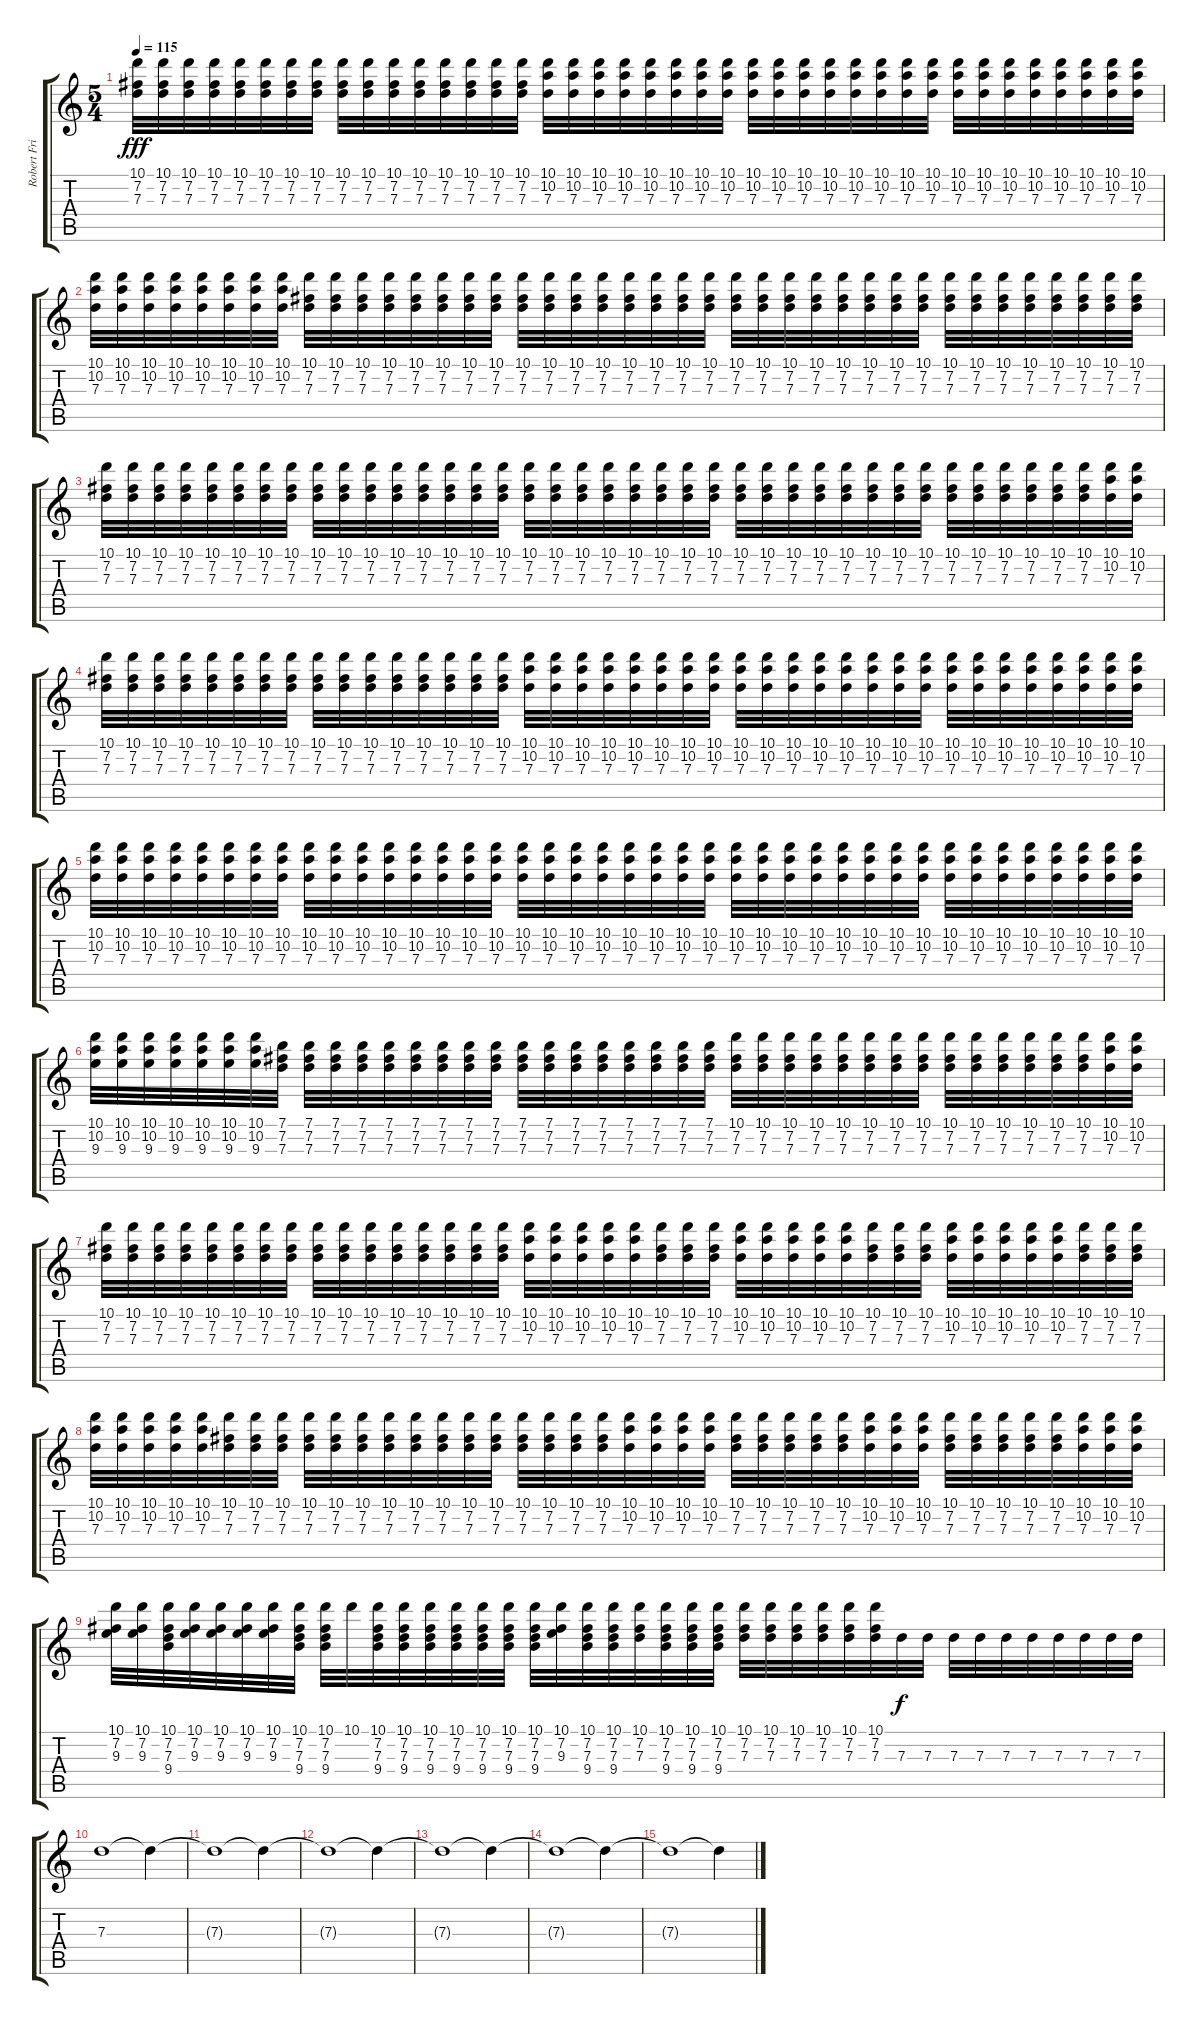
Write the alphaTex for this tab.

\track ("Robert Fripp Guitar" "Robert Fri") {instrument electricguitarclean}
\staff {score tabs}
\tuning (E4 B3 G3 D3 A2 E2) {hide}
\ts (5 4)
\tempo 115
\clef g2
\ks c
(10.1 7.2 7.3).32{dy fff} (10.1 7.2 7.3).32 (10.1 7.2 7.3).32 (10.1 7.2 7.3).32 (10.1 7.2 7.3).32 (10.1 7.2 7.3).32 (10.1 7.2 7.3).32 (10.1 7.2 7.3).32 (10.1 7.2 7.3).32 (10.1 7.2 7.3).32 (10.1 7.2 7.3).32 (10.1 7.2 7.3).32 (10.1 7.2 7.3).32 (10.1 7.2 7.3).32 (10.1 7.2 7.3).32 (10.1 7.2 7.3).32 (10.1 10.2 7.3).32 (10.1 10.2 7.3).32 (10.1 10.2 7.3).32 (10.1 10.2 7.3).32 (10.1 10.2 7.3).32 (10.1 10.2 7.3).32 (10.1 10.2 7.3).32 (10.1 10.2 7.3).32 (10.1 10.2 7.3).32 (10.1 10.2 7.3).32 (10.1 10.2 7.3).32 (10.1 10.2 7.3).32 (10.1 10.2 7.3).32 (10.1 10.2 7.3).32 (10.1 10.2 7.3).32 (10.1 10.2 7.3).32 (10.1 10.2 7.3).32 (10.1 10.2 7.3).32 (10.1 10.2 7.3).32 (10.1 10.2 7.3).32 (10.1 10.2 7.3).32 (10.1 10.2 7.3).32 (10.1 10.2 7.3).32 (10.1 10.2 7.3).32 |
(10.1 10.2 7.3).32 (10.1 10.2 7.3).32 (10.1 10.2 7.3).32 (10.1 10.2 7.3).32 (10.1 10.2 7.3).32 (10.1 10.2 7.3).32 (10.1 10.2 7.3).32 (10.1 10.2 7.3).32 (10.1 7.2 7.3).32 (10.1 7.2 7.3).32 (10.1 7.2 7.3).32 (10.1 7.2 7.3).32 (10.1 7.2 7.3).32 (10.1 7.2 7.3).32 (10.1 7.2 7.3).32 (10.1 7.2 7.3).32 (10.1 7.2 7.3).32 (10.1 7.2 7.3).32 (10.1 7.2 7.3).32 (10.1 7.2 7.3).32 (10.1 7.2 7.3).32 (10.1 7.2 7.3).32 (10.1 7.2 7.3).32 (10.1 7.2 7.3).32 (10.1 7.2 7.3).32 (10.1 7.2 7.3).32 (10.1 7.2 7.3).32 (10.1 7.2 7.3).32 (10.1 7.2 7.3).32 (10.1 7.2 7.3).32 (10.1 7.2 7.3).32 (10.1 7.2 7.3).32 (10.1 7.2 7.3).32 (10.1 7.2 7.3).32 (10.1 7.2 7.3).32 (10.1 7.2 7.3).32 (10.1 7.2 7.3).32 (10.1 7.2 7.3).32 (10.1 7.2 7.3).32 (10.1 7.2 7.3).32 |
(10.1 7.2 7.3).32 (10.1 7.2 7.3).32 (10.1 7.2 7.3).32 (10.1 7.2 7.3).32 (10.1 7.2 7.3).32 (10.1 7.2 7.3).32 (10.1 7.2 7.3).32 (10.1 7.2 7.3).32 (10.1 7.2 7.3).32 (10.1 7.2 7.3).32 (10.1 7.2 7.3).32 (10.1 7.2 7.3).32 (10.1 7.2 7.3).32 (10.1 7.2 7.3).32 (10.1 7.2 7.3).32 (10.1 7.2 7.3).32 (10.1 7.2 7.3).32 (10.1 7.2 7.3).32 (10.1 7.2 7.3).32 (10.1 7.2 7.3).32 (10.1 7.2 7.3).32 (10.1 7.2 7.3).32 (10.1 7.2 7.3).32 (10.1 7.2 7.3).32 (10.1 7.2 7.3).32 (10.1 7.2 7.3).32 (10.1 7.2 7.3).32 (10.1 7.2 7.3).32 (10.1 7.2 7.3).32 (10.1 7.2 7.3).32 (10.1 7.2 7.3).32 (10.1 7.2 7.3).32 (10.1 7.2 7.3).32 (10.1 7.2 7.3).32 (10.1 7.2 7.3).32 (10.1 7.2 7.3).32 (10.1 7.2 7.3).32 (10.1 7.2 7.3).32 (10.1 10.2 7.3).32 (10.1 10.2 7.3).32 |
(10.1 7.2 7.3).32 (10.1 7.2 7.3).32 (10.1 7.2 7.3).32 (10.1 7.2 7.3).32 (10.1 7.2 7.3).32 (10.1 7.2 7.3).32 (10.1 7.2 7.3).32 (10.1 7.2 7.3).32 (10.1 7.2 7.3).32 (10.1 7.2 7.3).32 (10.1 7.2 7.3).32 (10.1 7.2 7.3).32 (10.1 7.2 7.3).32 (10.1 7.2 7.3).32 (10.1 7.2 7.3).32 (10.1 7.2 7.3).32 (10.1 10.2 7.3).32 (10.1 10.2 7.3).32 (10.1 10.2 7.3).32 (10.1 10.2 7.3).32 (10.1 10.2 7.3).32 (10.1 10.2 7.3).32 (10.1 10.2 7.3).32 (10.1 10.2 7.3).32 (10.1 10.2 7.3).32 (10.1 10.2 7.3).32 (10.1 10.2 7.3).32 (10.1 10.2 7.3).32 (10.1 10.2 7.3).32 (10.1 10.2 7.3).32 (10.1 10.2 7.3).32 (10.1 10.2 7.3).32 (10.1 10.2 7.3).32 (10.1 10.2 7.3).32 (10.1 10.2 7.3).32 (10.1 10.2 7.3).32 (10.1 10.2 7.3).32 (10.1 10.2 7.3).32 (10.1 10.2 7.3).32 (10.1 10.2 7.3).32 |
(10.1 10.2 7.3).32 (10.1 10.2 7.3).32 (10.1 10.2 7.3).32 (10.1 10.2 7.3).32 (10.1 10.2 7.3).32 (10.1 10.2 7.3).32 (10.1 10.2 7.3).32 (10.1 10.2 7.3).32 (10.1 10.2 7.3).32 (10.1 10.2 7.3).32 (10.1 10.2 7.3).32 (10.1 10.2 7.3).32 (10.1 10.2 7.3).32 (10.1 10.2 7.3).32 (10.1 10.2 7.3).32 (10.1 10.2 7.3).32 (10.1 10.2 7.3).32 (10.1 10.2 7.3).32 (10.1 10.2 7.3).32 (10.1 10.2 7.3).32 (10.1 10.2 7.3).32 (10.1 10.2 7.3).32 (10.1 10.2 7.3).32 (10.1 10.2 7.3).32 (10.1 10.2 7.3).32 (10.1 10.2 7.3).32 (10.1 10.2 7.3).32 (10.1 10.2 7.3).32 (10.1 10.2 7.3).32 (10.1 10.2 7.3).32 (10.1 10.2 7.3).32 (10.1 10.2 7.3).32 (10.1 10.2 7.3).32 (10.1 10.2 7.3).32 (10.1 10.2 7.3).32 (10.1 10.2 7.3).32 (10.1 10.2 7.3).32 (10.1 10.2 7.3).32 (10.1 10.2 7.3).32 (10.1 10.2 7.3).32 |
(10.1 10.2 9.3).32 (10.1 10.2 9.3).32 (10.1 10.2 9.3).32 (10.1 10.2 9.3).32 (10.1 10.2 9.3).32 (10.1 10.2 9.3).32 (10.1 10.2 9.3).32 (7.1 7.2 7.3).32 (7.1 7.2 7.3).32 (7.1 7.2 7.3).32 (7.1 7.2 7.3).32 (7.1 7.2 7.3).32 (7.1 7.2 7.3).32 (7.1 7.2 7.3).32 (7.1 7.2 7.3).32 (7.1 7.2 7.3).32 (7.1 7.2 7.3).32 (7.1 7.2 7.3).32 (7.1 7.2 7.3).32 (7.1 7.2 7.3).32 (7.1 7.2 7.3).32 (7.1 7.2 7.3).32 (7.1 7.2 7.3).32 (7.1 7.2 7.3).32 (10.1 7.2 7.3).32 (10.1 7.2 7.3).32 (10.1 7.2 7.3).32 (10.1 7.2 7.3).32 (10.1 7.2 7.3).32 (10.1 7.2 7.3).32 (10.1 7.2 7.3).32 (10.1 7.2 7.3).32 (10.1 7.2 7.3).32 (10.1 7.2 7.3).32 (10.1 7.2 7.3).32 (10.1 7.2 7.3).32 (10.1 7.2 7.3).32 (10.1 7.2 7.3).32 (10.1 10.2 7.3).32 (10.1 10.2 7.3).32 |
(10.1 7.2 7.3).32 (10.1 7.2 7.3).32 (10.1 7.2 7.3).32 (10.1 7.2 7.3).32 (10.1 7.2 7.3).32 (10.1 7.2 7.3).32 (10.1 7.2 7.3).32 (10.1 7.2 7.3).32 (10.1 7.2 7.3).32 (10.1 7.2 7.3).32 (10.1 7.2 7.3).32 (10.1 7.2 7.3).32 (10.1 7.2 7.3).32 (10.1 7.2 7.3).32 (10.1 7.2 7.3).32 (10.1 7.2 7.3).32 (10.1 10.2 7.3).32 (10.1 10.2 7.3).32 (10.1 10.2 7.3).32 (10.1 10.2 7.3).32 (10.1 10.2 7.3).32 (10.1 7.2 7.3).32 (10.1 7.2 7.3).32 (10.1 7.2 7.3).32 (10.1 10.2 7.3).32 (10.1 10.2 7.3).32 (10.1 10.2 7.3).32 (10.1 10.2 7.3).32 (10.1 10.2 7.3).32 (10.1 7.2 7.3).32 (10.1 7.2 7.3).32 (10.1 7.2 7.3).32 (10.1 10.2 7.3).32 (10.1 10.2 7.3).32 (10.1 10.2 7.3).32 (10.1 10.2 7.3).32 (10.1 10.2 7.3).32 (10.1 7.2 7.3).32 (10.1 7.2 7.3).32 (10.1 7.2 7.3).32 |
(10.1 10.2 7.3).32 (10.1 10.2 7.3).32 (10.1 10.2 7.3).32 (10.1 10.2 7.3).32 (10.1 10.2 7.3).32 (10.1 7.2 7.3).32 (10.1 7.2 7.3).32 (10.1 7.2 7.3).32 (10.1 7.2 7.3).32 (10.1 7.2 7.3).32 (10.1 7.2 7.3).32 (10.1 7.2 7.3).32 (10.1 7.2 7.3).32 (10.1 7.2 7.3).32 (10.1 7.2 7.3).32 (10.1 7.2 7.3).32 (10.1 7.2 7.3).32 (10.1 7.2 7.3).32 (10.1 7.2 7.3).32 (10.1 7.2 7.3).32 (10.1 10.2 7.3).32 (10.1 10.2 7.3).32 (10.1 10.2 7.3).32 (10.1 10.2 7.3).32 (10.1 7.2 7.3).32 (10.1 7.2 7.3).32 (10.1 7.2 7.3).32 (10.1 7.2 7.3).32 (10.1 7.2 7.3).32 (10.1 10.2 7.3).32 (10.1 10.2 7.3).32 (10.1 10.2 7.3).32 (10.1 7.2 7.3).32 (10.1 7.2 7.3).32 (10.1 7.2 7.3).32 (10.1 7.2 7.3).32 (10.1 7.2 7.3).32 (10.1 10.2 7.3).32 (10.1 10.2 7.3).32 (10.1 10.2 7.3).32 |
(10.1 7.2 9.3).32 (10.1 7.2 9.3).32 (10.1 7.2 7.3 9.4).32 (10.1 7.2 9.3).32 (10.1 7.2 9.3).32 (10.1 7.2 9.3).32 (10.1 7.2 9.3).32 (10.1 7.2 7.3 9.4).32 (10.1 7.2 7.3 9.4).32 10.1.32 (10.1 7.2 7.3 9.4).32 (10.1 7.2 7.3 9.4).32 (10.1 7.2 7.3 9.4).32 (10.1 7.2 7.3 9.4).32 (10.1 7.2 7.3 9.4).32 (10.1 7.2 7.3 9.4).32 (10.1 7.2 7.3 9.4).32 (10.1 7.2 9.3).32 (10.1 7.2 7.3 9.4).32 (10.1 7.2 7.3 9.4).32 (10.1 7.2 7.3).32 (10.1 7.2 7.3 9.4).32 (10.1 7.2 7.3 9.4).32 (10.1 7.2 7.3 9.4).32 (10.1 7.2 7.3).32 (10.1 7.2 7.3).32 (10.1 7.2 7.3).32 (10.1 7.2 7.3).32 (10.1 7.2 7.3).32 (10.1 7.2 7.3).32 7.3.32{dy f} 7.3.32 7.3.32 7.3.32 7.3.32 7.3.32 7.3.32 7.3.32 7.3.32 7.3.32 |
7.3.1 7.3{t}.4 |
7.3{t}.1 7.3{t}.4 |
7.3{t}.1 7.3{t}.4 |
7.3{t}.1 7.3{t}.4 |
7.3{t}.1 7.3{t}.4 |
7.3{t}.1 7.3{t}.4
